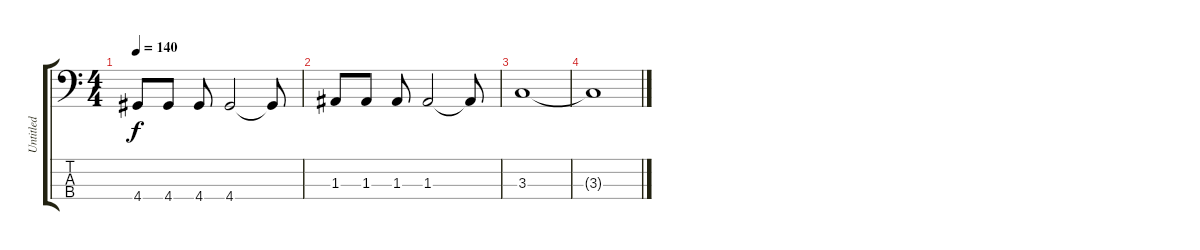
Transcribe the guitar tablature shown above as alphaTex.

\track ("Untitled" "Untitled") {instrument electricbasspick}
\staff {score tabs}
\tuning (G2 D2 A1 E1) {hide}
\ts (4 4)
\tempo 140
\clef f4
\ks c
4.4.8{dy f} 4.4.8 4.4.8 4.4.2 4.4{t}.8 |
1.3.8 1.3.8 1.3.8 1.3.2 1.3{t}.8 |
3.3.1 |
3.3{t}.1
